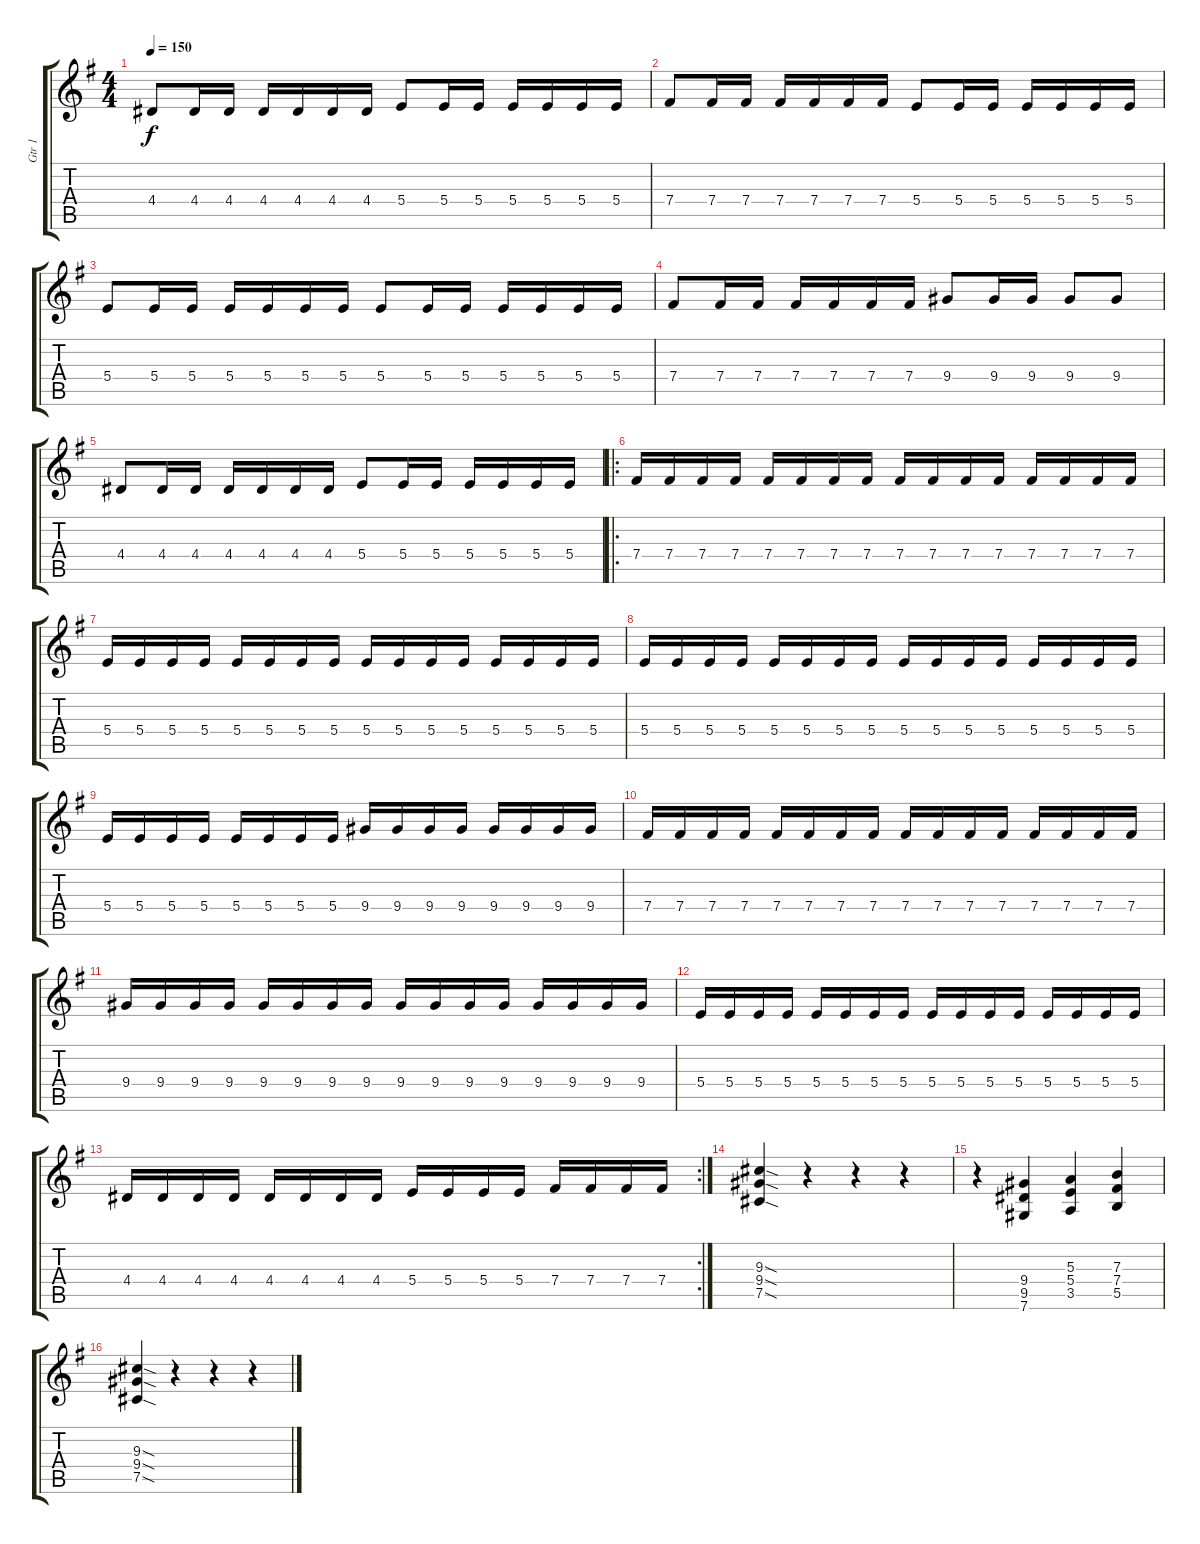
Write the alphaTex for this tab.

\track ("Gtr 1" "Gtr 1") {instrument distortionguitar}
\staff {score tabs}
\tuning (Db4 Ab3 E3 B2 Gb2 Db2) {hide}
\ts (4 4)
\tempo 150
\clef g2
\ks g
4.4.8{dy f} 4.4.16 4.4.16 4.4.16 4.4.16 4.4.16 4.4.16 5.4.8 5.4.16 5.4.16 5.4.16 5.4.16 5.4.16 5.4.16 |
7.4.8 7.4.16 7.4.16 7.4.16 7.4.16 7.4.16 7.4.16 5.4.8 5.4.16 5.4.16 5.4.16 5.4.16 5.4.16 5.4.16 |
5.4.8 5.4.16 5.4.16 5.4.16 5.4.16 5.4.16 5.4.16 5.4.8 5.4.16 5.4.16 5.4.16 5.4.16 5.4.16 5.4.16 |
7.4.8 7.4.16 7.4.16 7.4.16 7.4.16 7.4.16 7.4.16 9.4.8 9.4.16 9.4.16 9.4.8 9.4.8 |
4.4.8 4.4.16 4.4.16 4.4.16 4.4.16 4.4.16 4.4.16 5.4.8 5.4.16 5.4.16 5.4.16 5.4.16 5.4.16 5.4.16 |
\ro
7.4.16 7.4.16 7.4.16 7.4.16 7.4.16 7.4.16 7.4.16 7.4.16 7.4.16 7.4.16 7.4.16 7.4.16 7.4.16 7.4.16 7.4.16 7.4.16 |
5.4.16 5.4.16 5.4.16 5.4.16 5.4.16 5.4.16 5.4.16 5.4.16 5.4.16 5.4.16 5.4.16 5.4.16 5.4.16 5.4.16 5.4.16 5.4.16 |
5.4.16 5.4.16 5.4.16 5.4.16 5.4.16 5.4.16 5.4.16 5.4.16 5.4.16 5.4.16 5.4.16 5.4.16 5.4.16 5.4.16 5.4.16 5.4.16 |
5.4.16 5.4.16 5.4.16 5.4.16 5.4.16 5.4.16 5.4.16 5.4.16 9.4.16 9.4.16 9.4.16 9.4.16 9.4.16 9.4.16 9.4.16 9.4.16 |
7.4.16 7.4.16 7.4.16 7.4.16 7.4.16 7.4.16 7.4.16 7.4.16 7.4.16 7.4.16 7.4.16 7.4.16 7.4.16 7.4.16 7.4.16 7.4.16 |
9.4.16 9.4.16 9.4.16 9.4.16 9.4.16 9.4.16 9.4.16 9.4.16 9.4.16 9.4.16 9.4.16 9.4.16 9.4.16 9.4.16 9.4.16 9.4.16 |
5.4.16 5.4.16 5.4.16 5.4.16 5.4.16 5.4.16 5.4.16 5.4.16 5.4.16 5.4.16 5.4.16 5.4.16 5.4.16 5.4.16 5.4.16 5.4.16 |
\rc 2
4.4.16 4.4.16 4.4.16 4.4.16 4.4.16 4.4.16 4.4.16 4.4.16 5.4.16 5.4.16 5.4.16 5.4.16 7.4.16 7.4.16 7.4.16 7.4.16 |
(9.3{sod} 9.4{sod} 7.5{sod}).4 r.4 r.4 r.4 |
r.4 (9.4 9.5 7.6).4 (5.3 5.4 3.5).4 (7.3 7.4 5.5).4 |
(9.3{sod} 9.4{sod} 7.5{sod}).4 r.4 r.4 r.4
